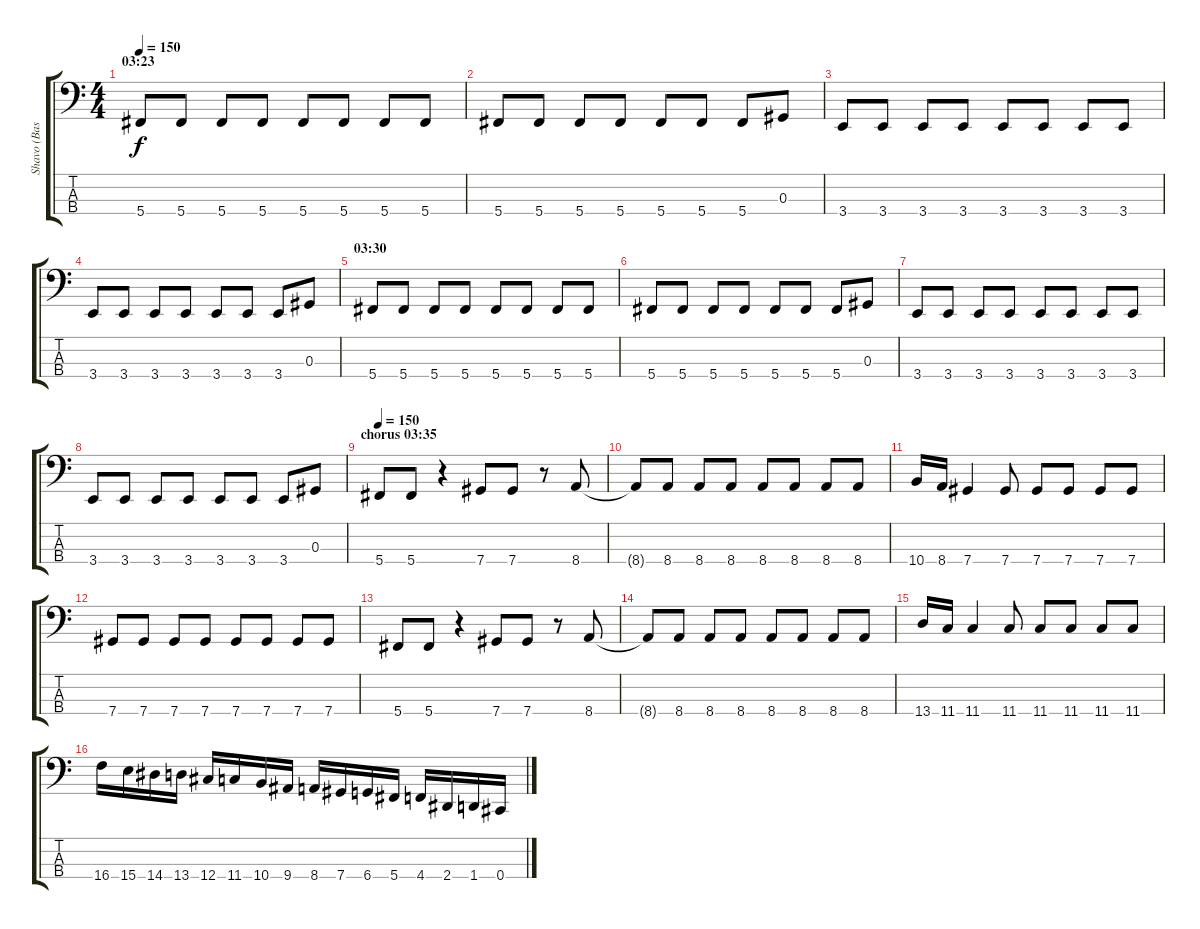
\track ("Shavo (Bass)" "Shavo (Bas") {instrument electricbassfinger}
\staff {score tabs}
\tuning (Gb2 Db2 Ab1 Db1) {hide}
\ts (4 4)
\section ("" "03:23")
\tempo 150
\clef f4
\ks c
5.4.8{dy f} 5.4.8 5.4.8 5.4.8 5.4.8 5.4.8 5.4.8 5.4.8 |
5.4.8 5.4.8 5.4.8 5.4.8 5.4.8 5.4.8 5.4.8 0.3.8 |
3.4.8 3.4.8 3.4.8 3.4.8 3.4.8 3.4.8 3.4.8 3.4.8 |
3.4.8 3.4.8 3.4.8 3.4.8 3.4.8 3.4.8 3.4.8 0.3.8 |
\section ("" "03:30")
5.4.8 5.4.8 5.4.8 5.4.8 5.4.8 5.4.8 5.4.8 5.4.8 |
5.4.8 5.4.8 5.4.8 5.4.8 5.4.8 5.4.8 5.4.8 0.3.8 |
3.4.8 3.4.8 3.4.8 3.4.8 3.4.8 3.4.8 3.4.8 3.4.8 |
3.4.8 3.4.8 3.4.8 3.4.8 3.4.8 3.4.8 3.4.8 0.3.8 |
\section ("" "chorus 03:35")
\tempo 150
5.4.8 5.4.8 r.4 7.4.8 7.4.8 r.8 8.4.8 |
8.4{t}.8 8.4.8 8.4.8 8.4.8 8.4.8 8.4.8 8.4.8 8.4.8 |
10.4.16 8.4.16 7.4.4 7.4.8 7.4.8 7.4.8 7.4.8 7.4.8 |
7.4.8 7.4.8 7.4.8 7.4.8 7.4.8 7.4.8 7.4.8 7.4.8 |
5.4.8 5.4.8 r.4 7.4.8 7.4.8 r.8 8.4.8 |
8.4{t}.8 8.4.8 8.4.8 8.4.8 8.4.8 8.4.8 8.4.8 8.4.8 |
13.4.16 11.4.16 11.4.4 11.4.8 11.4.8 11.4.8 11.4.8 11.4.8 |
16.4.16 15.4.16 14.4.16 13.4.16 12.4.16 11.4.16 10.4.16 9.4.16 8.4.16 7.4.16 6.4.16 5.4.16 4.4.16 2.4.16 1.4.16 0.4.16
